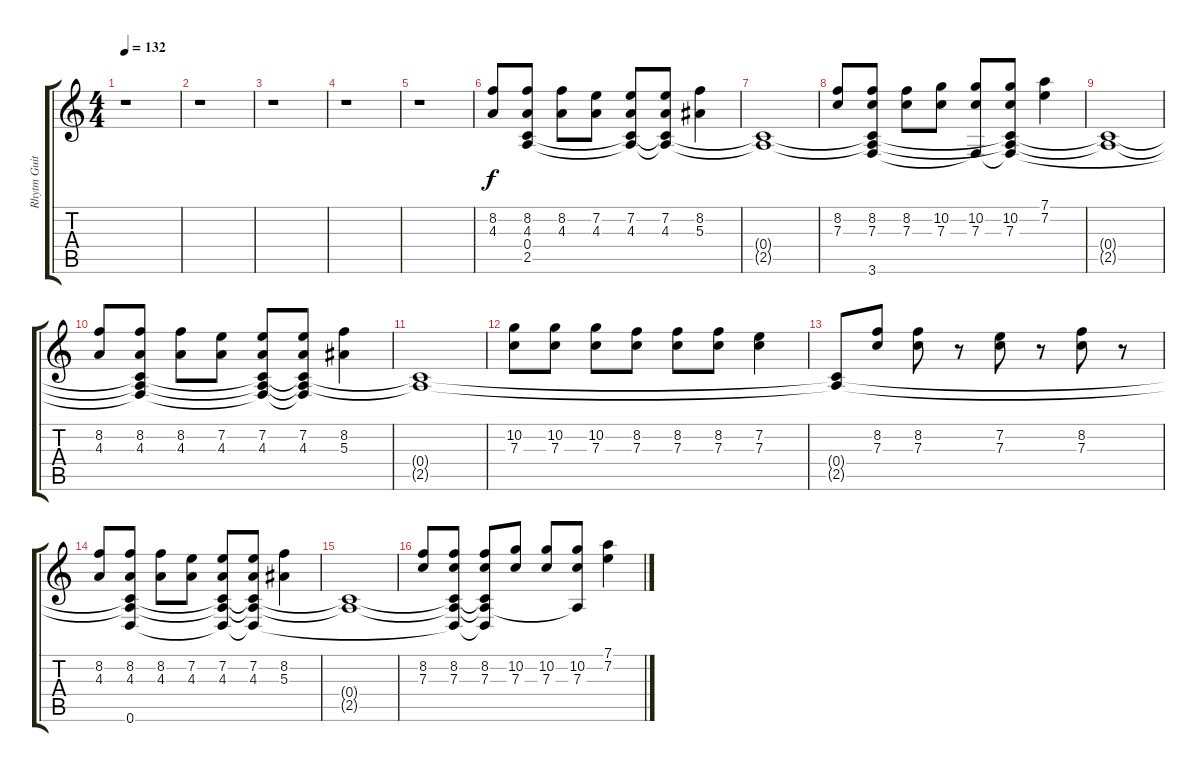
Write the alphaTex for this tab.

\track ("Rhytm Guitar" "Rhytm Guit") {instrument distortionguitar}
\staff {score tabs}
\tuning (D4 A3 F3 C3 G2 D2) {hide}
\ts (4 4)
\tempo 132
\clef g2
\ks c
r.1{dy f} |
r.1 |
r.1 |
r.1 |
r.1 |
(8.2 4.3).8 (8.2 4.3 0.4 2.5).8 (8.2 4.3).8 (7.2 4.3).8 (7.2 4.3 0.4{t} 2.5{t}).8 (7.2 4.3 0.4{t} 2.5{t}).8 (8.2 5.3).4 |
(0.4{t} 2.5{t}).1 |
(8.2 7.3).8 (8.2 7.3 0.4{t} 2.5{t} 3.6).8 (8.2 7.3).8 (10.2 7.3).8 (10.2 7.3 3.6{t}).8 (10.2 7.3 0.4{t} 2.5{t} 3.6{t}).8 (7.1 7.2).4 |
(0.4{t} 2.5{t}).1 |
(8.2 4.3).8 (8.2 4.3 0.4{t} 2.5{t} 3.6{t}).8 (8.2 4.3).8 (7.2 4.3).8 (7.2 4.3 0.4{t} 2.5{t} 3.6{t}).8 (7.2 4.3 0.4{t} 2.5{t} 3.6{t}).8 (8.2 5.3).4 |
(0.4{t} 2.5{t}).1 |
(10.2 7.3).8 (10.2 7.3).8 (10.2 7.3).8 (8.2 7.3).8 (8.2 7.3).8 (8.2 7.3).8 (7.2 7.3).4 |
(0.4{t} 2.5{t}).8 (8.2 7.3).8 (8.2 7.3).8 r.8 (7.2 7.3).8 r.8 (8.2 7.3).8 r.8 |
(8.2 4.3).8 (8.2 4.3 0.4{t} 2.5{t} 0.6).8 (8.2 4.3).8 (7.2 4.3).8 (7.2 4.3 0.4{t} 2.5{t} 0.6{t}).8 (7.2 4.3 0.4{t} 2.5{t} 0.6{t}).8 (8.2 5.3).4 |
(0.4{t} 2.5{t}).1 |
(8.2 7.3).8 (8.2 7.3 0.4{t} 2.5{t} 0.6{t}).8 (8.2 7.3 0.4{t} 2.5{t} 0.6{t}).8 (10.2 7.3).8 (10.2 7.3).8 (10.2 7.3 2.5{t}).8 (7.1 7.2).4
